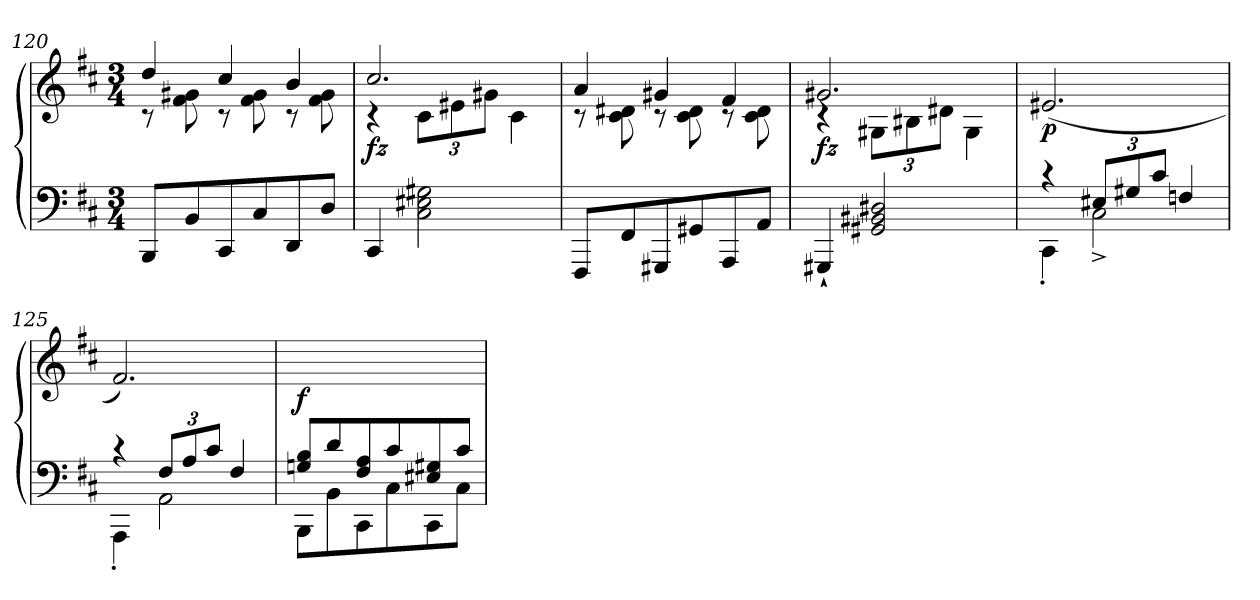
**kern	**kern	**dynam
*part1	*part1	*part1
*staff2	*staff1	*staff1/2
*clefF4	*clefG2	*
*k[f#c#]	*k[f#c#]	*
*D:	*D:	*
*M3/4	*M3/4	*
=120	=120	=120
*	*^	*
8BBB/L	4dd/	8rc	.
8BB/	.	8f#\ 8g#X\	.
8CC#/	4cc#/	8rc	.
8C#/	.	8f#\ 8g#\	.
8DD/	4b/	8rc	.
8D/J	.	8f#\ 8g#\	.
=121	=121	=121	=121
!	!	!	!LO:DY:b
4CC#/	2.cc#/	4rc	fz
*	*	*Xbrackettup	*
2C#\ 2E#X\ 2G#X\	.	12c#\L	.
.	.	12e#X\	.
.	.	12g#X\J	.
.	.	4c#\	.
!!LO:LB:g=z	!!
=122	=122	=122	=122
8FFF#/L	4a/	8rc	.
8FF#/	.	8c#\ 8d#X\	.
8GGG#X/	4g#X/	8rc	.
8GG#X/	.	8c#\ 8d#\	.
8AAA/	4f#/	8rc	.
8AA/J	.	8c#\ 8d#\	.
=123	=123	=123	=123
!	!	!	!LO:DY:b
4GGG#X`</	2.g#X/	4rc	fz
2GG#X/ 2BB#X/ 2D#X/	.	12G#X\L	.
.	.	12B#X\	.
.	.	12d#X\J	.
.	.	4G#\	.
=124	=124	=124	=124
*^	*	*	*
!	!	!	!	!LO:DY:b
*	*	*v	*v	*
4rc	4CC#'<\	(<2.e#X/	p
*Xbrackettup	*	*	*
12E#X/L	2C#^<\	.	.
12G#X/	.	.	.
12c#/J	.	.	.
4Fn/	.	.	.
=125	=125	=125	=125
4rc	4AAA'<\	2.f#/)	.
12F#/L	2AA\	.	.
12A/	.	.	.
12c#/J	.	.	.
4F#/	.	.	.
=126	=126	=126	=126
!	!	!	!LO:DY:a=2
8Gni/ 8B/L	8BBB\L	2.ryy	f
8d/	8BB\	.	.
8F#/ 8A/	8CC#\	.	.
8c#/	8C#\	.	.
8E#X/ 8G#X/	8CC#\	.	.
8c#/J	8C#\J	.	.
*v	*v	*	*
=	=	=
*-	*-	*-
